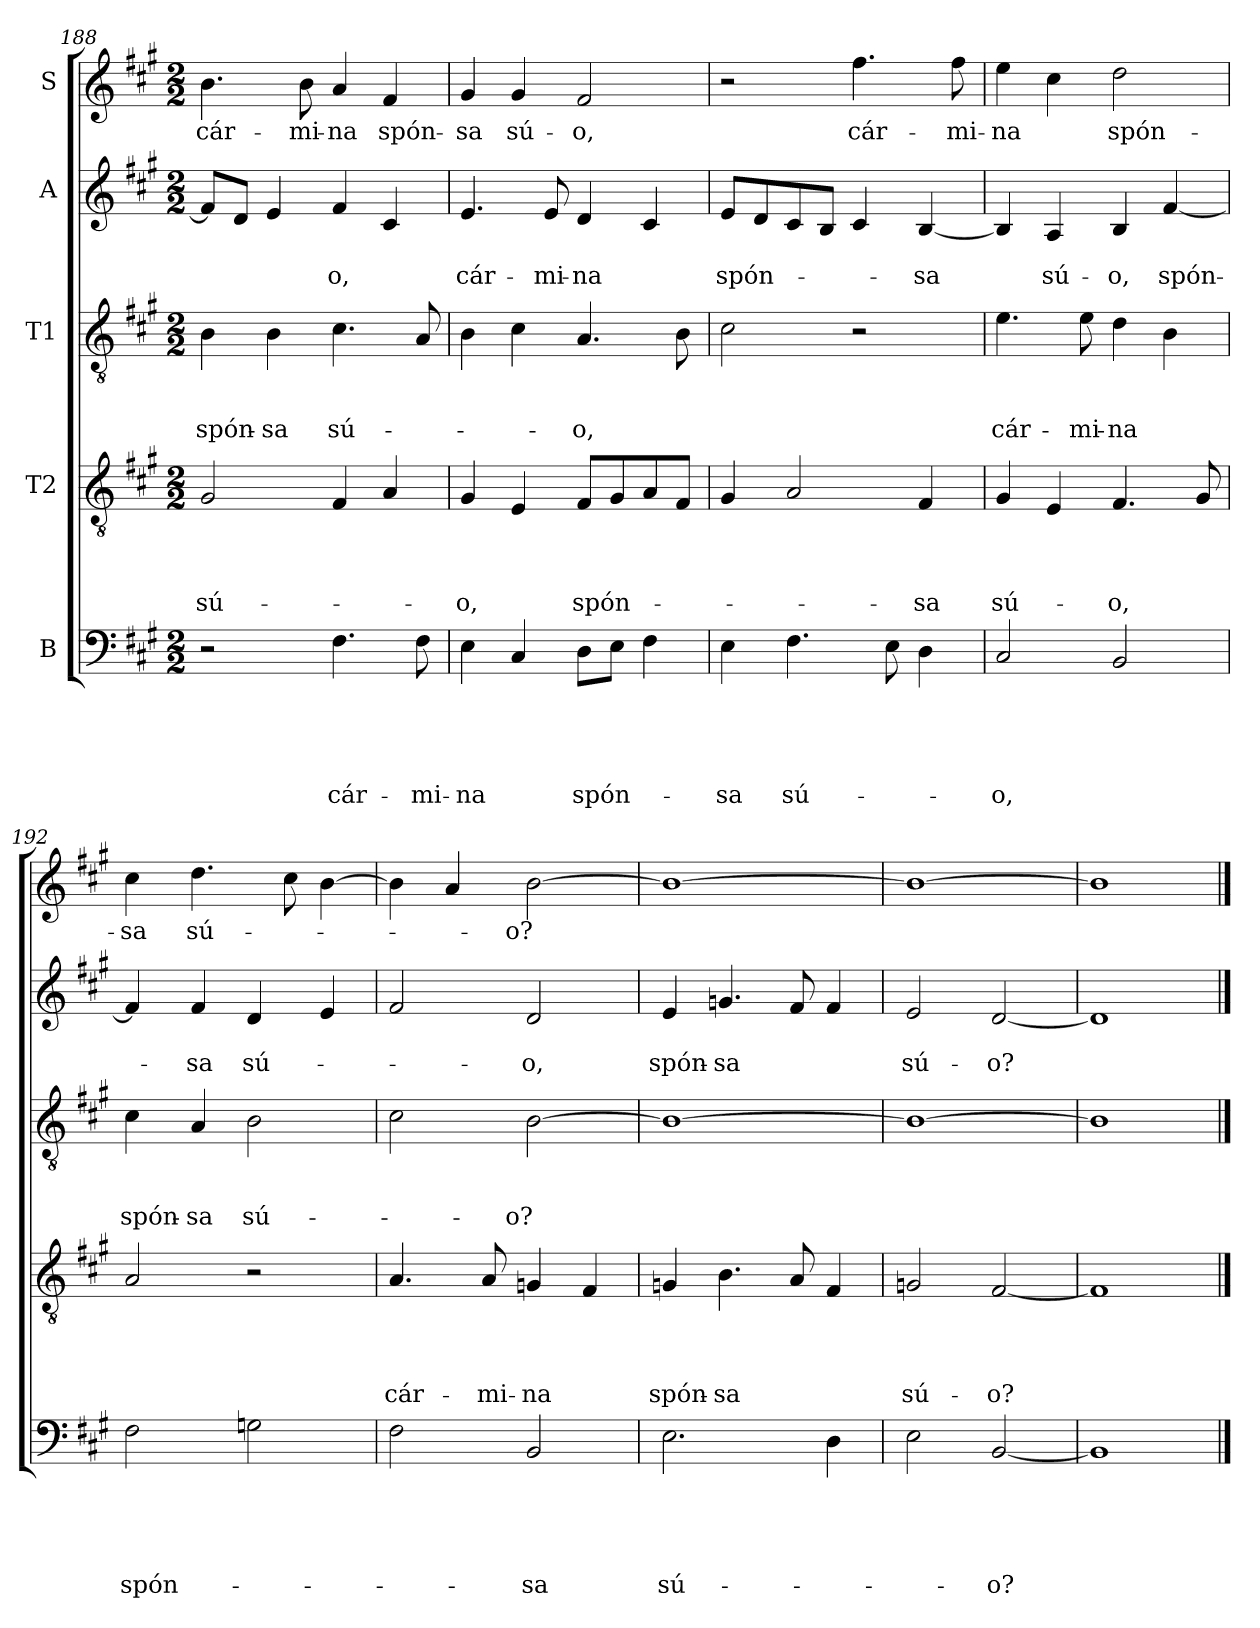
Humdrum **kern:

**kern	**text	**text	**text	**text	**text	**kern	**text	**text	**text	**text	**kern	**text	**text	**text	**kern	**text	**text	**kern	**text
*part5	*part5	*part5	*part5	*part5	*part5	*part4	*part4	*part4	*part4	*part4	*part3	*part3	*part3	*part3	*part2	*part2	*part2	*part1	*part1
*staff5	*staff5	*staff5	*staff5	*staff5	*staff5	*staff4	*staff4	*staff4	*staff4	*staff4	*staff3	*staff3	*staff3	*staff3	*staff2	*staff2	*staff2	*staff1	*staff1
*I"B	*	*	*	*	*	*I"T2	*	*	*	*	*I"T1	*	*	*	*I"A	*	*	*I"S	*
!!LO:PB:g=z
*clefF4	*	*	*	*	*	*clefGv2	*	*	*	*	*clefGv2	*	*	*	*clefG2	*	*	*clefG2	*
*k[f#c#g#]	*	*	*	*	*	*k[f#c#g#]	*	*	*	*	*k[f#c#g#]	*	*	*	*k[f#c#g#]	*	*	*k[f#c#g#]	*
*A:	*	*	*	*	*	*A:	*	*	*	*	*A:	*	*	*	*A:	*	*	*A:	*
*M2/2	*	*	*	*	*	*M2/2	*	*	*	*	*M2/2	*	*	*	*M2/2	*	*	*M2/2	*
=188	=188	=188	=188	=188	=188	=188	=188	=188	=188	=188	=188	=188	=188	=188	=188	=188	=188	=188	=188
!	!	!	!	!	!	!	!	!	!	!LO:LY:b	!	!	!	!LO:LY:b	!	!	!	!	!LO:LY:b
2r	.	.	.	.	.	2G#/	.	.	.	sú-	4B\	.	.	spón-	8f#/L]	.	.	4.b\	cár-
.	.	.	.	.	.	.	.	.	.	.	.	.	.	.	8d/J	.	.	.	.
!	!	!	!	!	!	!	!	!	!	!	!	!	!	!LO:LY:b	!	!	!	!	!
.	.	.	.	.	.	.	.	.	.	.	4B\	.	.	-sa	4e/	.	.	.	.
!	!	!	!	!	!	!	!	!	!	!	!	!	!	!	!	!	!	!	!LO:LY:b
.	.	.	.	.	.	.	.	.	.	.	.	.	.	.	.	.	.	8b\	-mi-
!	!	!	!	!	!LO:LY:b	!	!	!	!	!	!	!	!	!LO:LY:b	!	!	!LO:LY:b	!	!LO:LY:b
4.F#\	.	.	.	.	cár-	4F#/	.	.	.	.	4.c#\	.	.	sú-	4f#/	.	-o,	4a/	-na
!	!	!	!	!	!	!	!	!	!	!	!	!	!	!	!	!	!	!	!LO:LY:b
.	.	.	.	.	.	4A/	.	.	.	.	.	.	.	.	4c#/	.	.	4f#/	spón-
!	!	!	!	!	!LO:LY:b	!	!	!	!	!	!	!	!	!	!	!	!	!	!
8F#\	.	.	.	.	-mi-	.	.	.	.	.	8A/	.	.	.	.	.	.	.	.
=189	=189	=189	=189	=189	=189	=189	=189	=189	=189	=189	=189	=189	=189	=189	=189	=189	=189	=189	=189
!	!	!	!	!	!LO:LY:b	!	!	!	!	!LO:LY:b	!	!	!	!	!	!	!LO:LY:b	!	!LO:LY:b
4E\	.	.	.	.	-na	4G#/	.	.	.	-o,	4B\	.	.	.	4.e/	.	cár-	4g#/	-sa
!	!	!	!	!	!	!	!	!	!	!	!	!	!	!	!	!	!	!	!LO:LY:b
4C#/	.	.	.	.	.	4E/	.	.	.	.	4c#\	.	.	.	.	.	.	4g#/	sú-
!	!	!	!	!	!	!	!	!	!	!	!	!	!	!	!	!	!LO:LY:b	!	!
.	.	.	.	.	.	.	.	.	.	.	.	.	.	.	8e/	.	-mi-	.	.
!	!	!	!	!	!LO:LY:b	!	!	!	!	!LO:LY:b	!	!	!	!LO:LY:b	!	!	!LO:LY:b	!	!LO:LY:b
8D\L	.	.	.	.	spón-	8F#/L	.	.	.	spón-	4.A/	.	.	-o,	4d/	.	-na	2f#/	-o,
8E\J	.	.	.	.	.	8G#/	.	.	.	.	.	.	.	.	.	.	.	.	.
4F#\	.	.	.	.	.	8A/	.	.	.	.	.	.	.	.	4c#/	.	.	.	.
.	.	.	.	.	.	8F#/J	.	.	.	.	8B\	.	.	.	.	.	.	.	.
=190	=190	=190	=190	=190	=190	=190	=190	=190	=190	=190	=190	=190	=190	=190	=190	=190	=190	=190	=190
!	!	!	!	!	!LO:LY:b	!	!	!	!	!	!	!	!	!	!	!	!LO:LY:b	!	!
4E\	.	.	.	.	-sa	4G#/	.	.	.	.	2c#\	.	.	.	8e/L	.	spón-	2r	.
.	.	.	.	.	.	.	.	.	.	.	.	.	.	.	8d/	.	.	.	.
!	!	!	!	!	!LO:LY:b	!	!	!	!	!	!	!	!	!	!	!	!	!	!
4.F#\	.	.	.	.	sú-	2A/	.	.	.	.	.	.	.	.	8c#/	.	.	.	.
.	.	.	.	.	.	.	.	.	.	.	.	.	.	.	8B/J	.	.	.	.
!	!	!	!	!	!	!	!	!	!	!	!	!	!	!	!	!	!	!	!LO:LY:b
.	.	.	.	.	.	.	.	.	.	.	2r	.	.	.	4c#/	.	.	4.ff#\	cár-
8E\	.	.	.	.	.	.	.	.	.	.	.	.	.	.	.	.	.	.	.
!	!	!	!	!	!	!	!	!	!	!LO:LY:b	!	!	!	!	!	!	!LO:LY:b	!	!
4D\	.	.	.	.	.	4F#/	.	.	.	-sa	.	.	.	.	[4B/	.	-sa	.	.
!	!	!	!	!	!	!	!	!	!	!	!	!	!	!	!	!	!	!	!LO:LY:b
.	.	.	.	.	.	.	.	.	.	.	.	.	.	.	.	.	.	8ff#\	-mi-
=191	=191	=191	=191	=191	=191	=191	=191	=191	=191	=191	=191	=191	=191	=191	=191	=191	=191	=191	=191
!	!	!	!	!	!LO:LY:b	!	!	!	!	!LO:LY:b	!	!	!	!LO:LY:b	!	!	!	!	!LO:LY:b
2C#/	.	.	.	.	-o,	4G#/	.	.	.	sú-	4.e\	.	.	cár-	4B/]	.	.	4ee\	-na
!	!	!	!	!	!	!	!	!	!	!	!	!	!	!	!	!	!LO:LY:b	!	!
.	.	.	.	.	.	4E/	.	.	.	.	.	.	.	.	4A/	.	sú-	4cc#\	.
!	!	!	!	!	!	!	!	!	!	!	!	!	!	!LO:LY:b	!	!	!	!	!
.	.	.	.	.	.	.	.	.	.	.	8e\	.	.	-mi-	.	.	.	.	.
!	!	!	!	!	!	!	!	!	!	!LO:LY:b	!	!	!	!LO:LY:b	!	!	!LO:LY:b	!	!LO:LY:b
2BB/	.	.	.	.	.	4.F#/	.	.	.	-o,	4d\	.	.	-na	4B/	.	-o,	2dd\	spón-
!	!	!	!	!	!	!	!	!	!	!	!	!	!	!	!	!	!LO:LY:b	!	!
.	.	.	.	.	.	.	.	.	.	.	4B\	.	.	.	[4f#/	.	spón-	.	.
.	.	.	.	.	.	8G#/	.	.	.	.	.	.	.	.	.	.	.	.	.
=192	=192	=192	=192	=192	=192	=192	=192	=192	=192	=192	=192	=192	=192	=192	=192	=192	=192	=192	=192
!	!	!	!	!	!LO:LY:b	!	!	!	!	!	!	!	!	!LO:LY:b	!	!	!	!	!LO:LY:b
2F#\	.	.	.	.	spón-	2A/	.	.	.	.	4c#\	.	.	spón-	4f#/]	.	.	4cc#\	-sa
!	!	!	!	!	!	!	!	!	!	!	!	!	!	!LO:LY:b	!	!	!LO:LY:b	!	!LO:LY:b
.	.	.	.	.	.	.	.	.	.	.	4A/	.	.	-sa	4f#/	.	-sa	4.dd\	sú-
!	!	!	!	!	!	!	!	!	!	!	!	!	!	!LO:LY:b	!	!	!LO:LY:b	!	!
2Gni\	.	.	.	.	.	2r	.	.	.	.	2B\	.	.	sú-	4d/	.	sú-	.	.
.	.	.	.	.	.	.	.	.	.	.	.	.	.	.	.	.	.	8cc#\	.
.	.	.	.	.	.	.	.	.	.	.	.	.	.	.	4e/	.	.	[4b\	.
!!LO:LB:g=z
=193	=193	=193	=193	=193	=193	=193	=193	=193	=193	=193	=193	=193	=193	=193	=193	=193	=193	=193	=193
!	!	!	!	!	!	!	!	!	!	!LO:LY:b	!	!	!	!	!	!	!	!	!
2F#\	.	.	.	.	.	4.A/	.	.	.	cár-	2c#\	.	.	.	2f#/	.	.	4b\]	.
.	.	.	.	.	.	.	.	.	.	.	.	.	.	.	.	.	.	4a/	.
!	!	!	!	!	!	!	!	!	!	!LO:LY:b	!	!	!	!	!	!	!	!	!
.	.	.	.	.	.	8A/	.	.	.	-mi-	.	.	.	.	.	.	.	.	.
!	!	!	!	!	!LO:LY:b	!	!	!	!	!LO:LY:b	!	!	!	!LO:LY:b	!	!	!LO:LY:b	!	!LO:LY:b
2BB/	.	.	.	.	-sa	4Gni/	.	.	.	-na	[2B\	.	.	-o?	2d/	.	-o,	[2b\	-o?
.	.	.	.	.	.	4F#/	.	.	.	.	.	.	.	.	.	.	.	.	.
=194	=194	=194	=194	=194	=194	=194	=194	=194	=194	=194	=194	=194	=194	=194	=194	=194	=194	=194	=194
!	!	!	!	!	!LO:LY:b	!	!	!	!	!LO:LY:b	!	!	!	!	!	!	!LO:LY:b	!	!
2.E\	.	.	.	.	sú-	4Gni/	.	.	.	spón-	1B_	.	.	.	4e/	.	spón-	1b_	.
!	!	!	!	!	!	!	!	!	!	!LO:LY:b	!	!	!	!	!	!	!LO:LY:b	!	!
.	.	.	.	.	.	4.B\	.	.	.	-sa	.	.	.	.	4.gni/	.	-sa	.	.
.	.	.	.	.	.	8A/	.	.	.	.	.	.	.	.	8f#/	.	.	.	.
4D\	.	.	.	.	.	4F#/	.	.	.	.	.	.	.	.	4f#/	.	.	.	.
=195	=195	=195	=195	=195	=195	=195	=195	=195	=195	=195	=195	=195	=195	=195	=195	=195	=195	=195	=195
!	!	!	!	!	!	!	!	!	!	!LO:LY:b	!	!	!	!	!	!	!LO:LY:b	!	!
2E\	.	.	.	.	.	2Gni/	.	.	.	sú-	1B_	.	.	.	2e/	.	sú-	1b_	.
!	!	!	!	!	!LO:LY:b	!	!	!	!	!LO:LY:b	!	!	!	!	!	!	!LO:LY:b	!	!
[2BB/	.	.	.	.	-o?	[2F#/	.	.	.	-o?	.	.	.	.	[2d/	.	-o?	.	.
=196	=196	=196	=196	=196	=196	=196	=196	=196	=196	=196	=196	=196	=196	=196	=196	=196	=196	=196	=196
1BB]	.	.	.	.	.	1F#]	.	.	.	.	1B]	.	.	.	1d]	.	.	1b]	.
==	==	==	==	==	==	==	==	==	==	==	==	==	==	==	==	==	==	==	==
*-	*-	*-	*-	*-	*-	*-	*-	*-	*-	*-	*-	*-	*-	*-	*-	*-	*-	*-	*-
